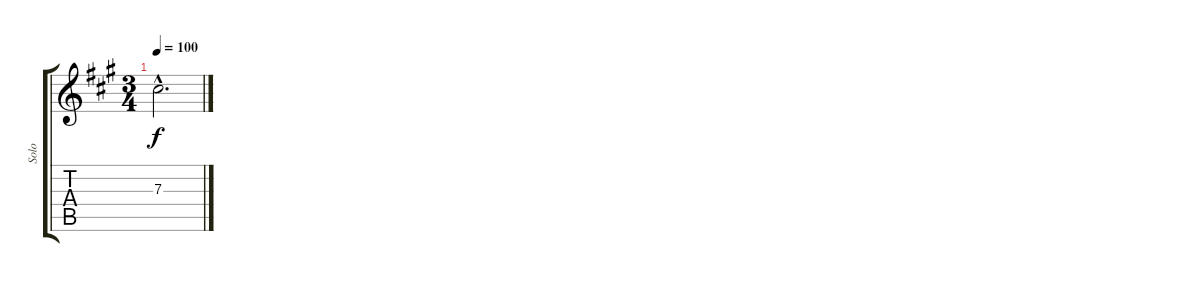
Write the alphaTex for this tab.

\track ("Solo" "Solo") {instrument overdrivenguitar}
\staff {score tabs}
\tuning (Eb4 Bb3 Gb3 Db3 Ab2 Eb2) {hide}
\ts (3 4)
\tempo 100
\clef g2
\ks f#minor
7.3{hac}.2{d dy f}
